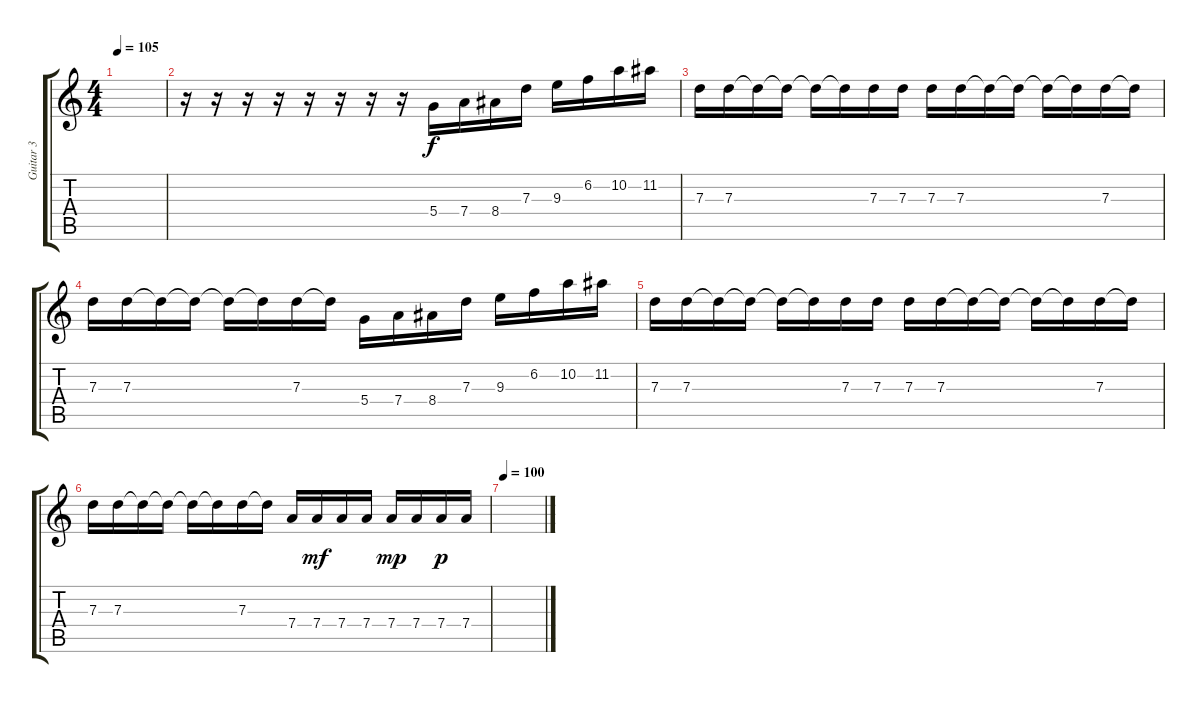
\track ("Guitar 3" "Guitar 3") {instrument distortionguitar}
\staff {score tabs}
\tuning (E4 B3 G3 D3 A2 D2) {hide}
\ts (4 4)
\tempo 105
\clef g2
\ks c
|
r.16 r.16 r.16 r.16 r.16 r.16 r.16 r.16 5.4.16 7.4.16 8.4.16 7.3.16 9.3.16 6.2.16 10.2.16 11.2.16 |
7.3.16 7.3.16 7.3{t}.16 7.3{t}.16 7.3{t}.16 7.3{t}.16 7.3.16 7.3.16 7.3.16 7.3.16 7.3{t}.16 7.3{t}.16 7.3{t}.16 7.3{t}.16 7.3.16 7.3{t}.16 |
7.3.16 7.3.16 7.3{t}.16 7.3{t}.16 7.3{t}.16 7.3{t}.16 7.3.16 7.3{t}.16 5.4.16 7.4.16 8.4.16 7.3.16 9.3.16 6.2.16 10.2.16 11.2.16 |
7.3.16 7.3.16 7.3{t}.16 7.3{t}.16 7.3{t}.16 7.3{t}.16 7.3.16 7.3.16 7.3.16 7.3.16 7.3{t}.16 7.3{t}.16 7.3{t}.16 7.3{t}.16 7.3.16 7.3{t}.16 |
7.3.16 7.3.16 7.3{t}.16 7.3{t}.16 7.3{t}.16 7.3{t}.16 7.3.16 7.3{t}.16 7.4.16 7.4.16{dy mf} 7.4.16 7.4.16 7.4.16{dy mp} 7.4.16 7.4.16{dy p} 7.4.16 |
\tempo 100
